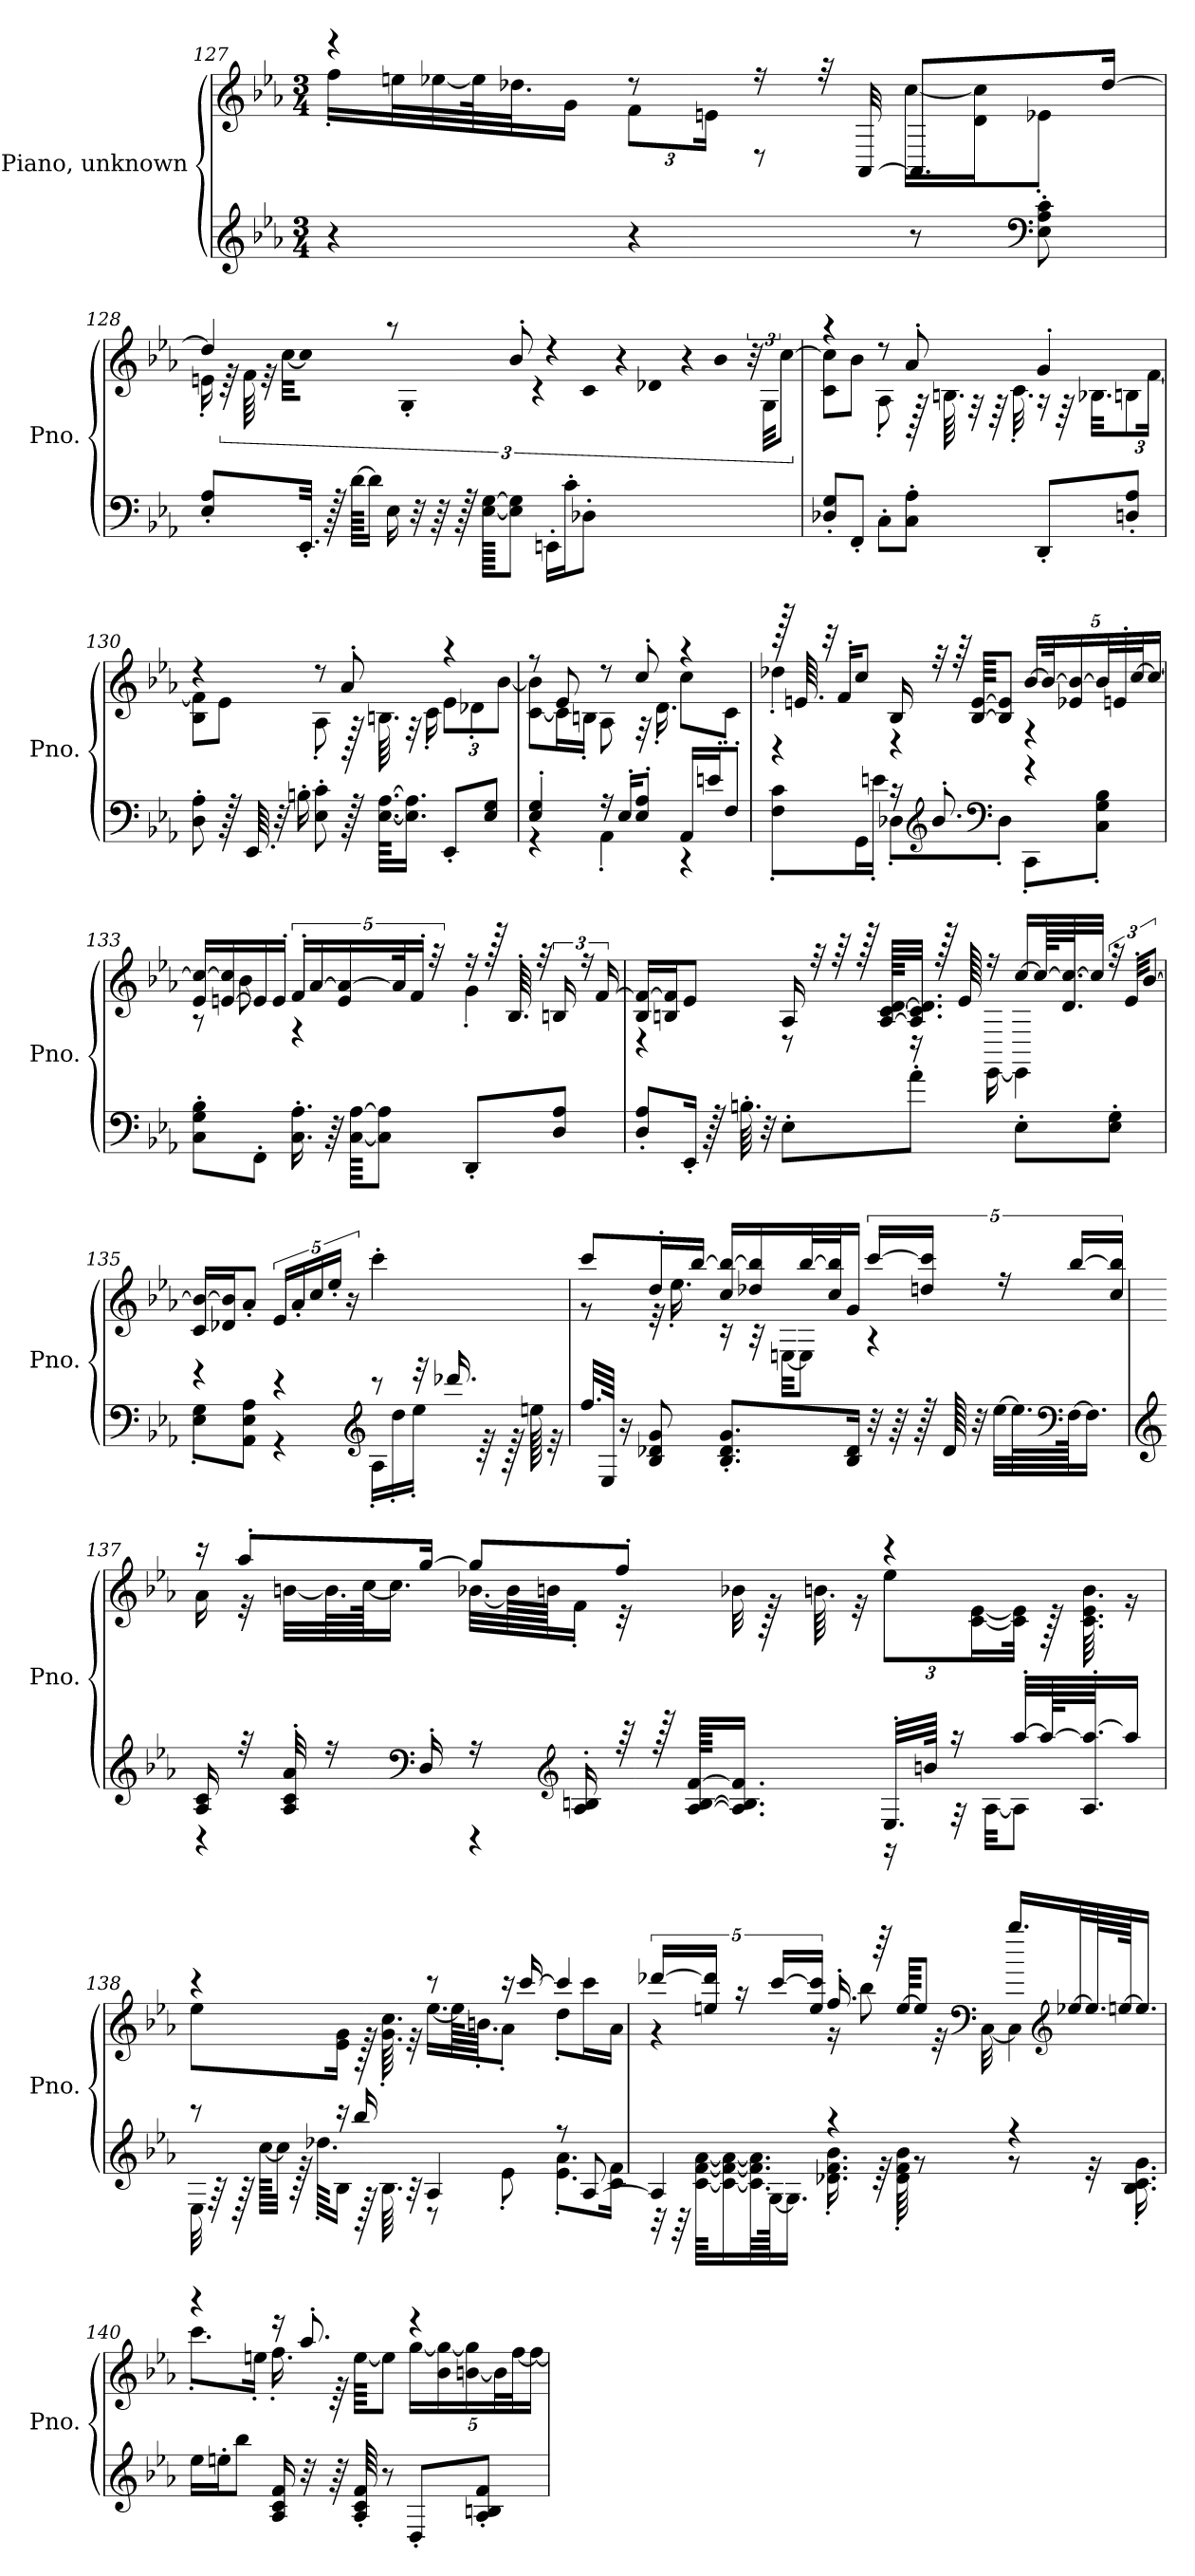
**kern	**kern
*part1	*part1
*staff2	*staff1
*I"Piano, unknown	*
*I'Pno.	*
!!LO:LB:g=z
*clefG2	*clefG2
*k[b-e-a-]	*k[b-e-a-]
*M3/4	*M3/4
=127	=127
*	*^
4r	4r	16ff'\LL
.	.	32een\L
.	.	[32ee-X\
.	.	64ee-\K]
.	.	32.dd-X\J
.	.	16g\JJ
*	*	*Xbrackettup
4r	8r	12f\L
.	.	24en\Jk
.	16r	8r
.	32r	.
.	[32AA-/	.
8r	8.AA-/L]	[16cc\LL
.	.	16d\ 16cc\]J
*clefF4	*	*
8E-\' 8A-\' 8c\'	.	8e-X'\J
.	[16dd-/Jk	.
!!LO:LB:g=z	!!
=128	=128	=128
8E-/' 8A-/'L	4dd-/]	16en'\
*	*	*brackettup
.	.	96r
.	.	96f\
.	.	48r
.	.	[48cc\KKL
32.EE-'/Jkk	.	8cc\J]
128r	.	.
[128d\KKKLL	.	.
16d\JJ]	.	.
16E-\	8r	8G'\
32r	.	.
64r	.	.
128r	.	.
[128E-\ [128G\KKKKL	.	.
8E-\] 8G\]J	8b-'/	64r
.	.	32c\
.	.	128r
.	.	128d-X\
.	.	16r
16EEn'\LL	4r	8b-\
16c'\J	.	.
8D-X'\J	.	48r
.	.	48G\KKL
.	.	[12cc\J
!!LO:LB:g=z	!!
=129	=129	=129
8D-X/' 8G/'L	4r	8c\ 8cc\]L
8FF'/J	.	8b-\J
8C'\L	8r	8A-'\
8C\' 8A-\'J	8a-'/	128r
.	.	64.Bn\
.	.	32r
.	.	64r
.	.	32.c'\
8DD'/L	4g'/	16r
.	.	64r
.	.	32.B-X\KKL
*	*	*Xbrackettup
8Dn/' 8A-/'J	.	12Bn\
.	.	[24f\Jk
=130	=130	=130
8D\' 8A-\'	4r	8B-\ 8f\]L
128r	.	8e-\J
64.EE-/	.	.
32r	.	.
16Bn'\	.	.
8E-\' 8c\'	8r	8A-'\
128r	8a-'/	128r
[64.E-\ [64.A-\KKLL	.	64.Bn\
16.E-\] 16.A-\]JJ	.	32r
.	.	16c'\
8EE-'/L	4r	12e-\L
.	.	12d-X'\
8E-/ 8G/J	.	.
.	.	[12b-\J
!!LO:PB:g=z	!!
=131	=131	=131
*^	*	*
4E-/' 4G/'	4r	8r	[8c\ 8b-\]L
.	.	8e-/	16c\L]
.	.	.	16Bn'\JJ
16r	4AA-'\	8r	8A-\
16E-'/KL	.	.	.
8E-/' 8A-/'J	.	8cc'/	32r
.	.	.	16.d'\
16AA-/LL	4r	4r	8cc\L
16en'/J	.	.	.
8F'/J	.	.	8c'\J
=132	=132	=132	=132
4r	8F\' 8c\'L	128r	4dd-X'\
.	.	64.en/	.
.	.	32r	.
.	.	16f'/KL	.
.	16GG\L	8cc/J	.
.	16en'\JJ	.	.
16r	8D-X'\L	16B-/	4r
*clefG2	*	*	*
8.b-'/	.	32r	.
.	.	64r	.
.	.	[64B-/ [64e/KKKL	.
*clefF4	*	*	*
.	8D-'\J	8B-/] 8e/]J	.
4r	8CC'\L	[20b-/LL	4r
.	.	40b-/K_	.
.	.	20e-X/ 20b-/_	.
.	8C\' 8G\' 8B-\'J	40b-/L]	.
.	.	40en'/	.
.	.	[40cc/J	.
.	.	20cc/JJ_	.
*v	*v	*	*
!!LO:LB:g=z	!!
=133	=133	=133
8C\' 8G\' 8B-\'L	16e-/ 16cc/_LL	8r
.	[16en/ 16cc/]	.
8FF'\J	16e/]	8b-\
.	16e'/JJ	.
*	*brackettup	*
16.C\' 16.A-\'	20f'/LL	4r
.	[20a-/	.
64r	.	.
.	20e/ 20a-/_	.
[64C\ [64A-\KKKL	.	.
8C\] 8A-\]J	.	.
.	40a-/K]	.
.	20f'/JJ	.
.	40r	.
8DD'/L	16r	4g'\
.	128r	.
.	64.B-'/	.
.	32r	.
8D/ 8A-/J	24Bn/	.
.	24r	.
.	[24f/	.
!!LO:LB:g=z	!!
=134	=134	=134
8D/' 8A-/'L	16B-/ 16f/_LL	4r
.	16Bn/ 16f/]J	.
16EE-'/Jk	8e-/J	.
128r	.	.
64.Bn'\	.	.
32r	.	.
8E-'\L	16A-/	8r
.	32r	.
.	64r	.
.	128r	.
.	[128A-/ [128c/ [128d/KKLLL	.
8a-'\J	32.A-/] 32.c/] 32.d/]JJJ	16r
.	128r	.
.	128e-/	.
.	16r	[16EE-\
8E-'\L	[16cc/LL	4EE-\]
.	128cc/KLL_	.
.	64.d/ 64.cc/_J	.
.	32cc/JJJ]	.
8E-\' 8G\'J	48r	.
.	48e-'/KKL	.
.	[12b-/J	.
*	*v	*v
!!LO:LB:g=z
=135	=135
*^	*
4r	8E-\' 8G\'L	16c/ 16b-/_LL
.	.	16d-X/ 16b-/]J
.	8AA-\ 8E-\ 8A-\J	8a-'/J
4r	4r	20e-/LL
.	.	20a-'/
.	.	20cc/
.	.	20ee-'/JJ
.	.	20r
*clefG2	*	*
8r	16A-'\LL	4ccc'\
.	16dd'\	.
32r	16ee-'\JJ	.
16.ddd-X/	.	.
.	64r	.
.	128r	.
.	128een\	.
.	32r	.
*v	*v	*
!!LO:LB:g=z
=136	=136
*	*^
32.ff/LLL	8ccc/L	8r
64E-/JJJk	.	.
16r	.	.
8B-/ 8d-X/ 8g/	16dd'/L	32r
.	.	16.ee-'\
.	[16bb-/JJ	.
8.B-/' 8.d-/' 8.g/'L	16cc/ 16bb-/_LL	16r
.	16dd-X/ 16bb-/]	32r
.	.	[32En\KKL
.	[32bb-/L	8E\J]
.	32cc/ 32bb-/]J	.
16B-/ 16d-/Jk	16g/JJ	.
32r	[20ccc/LL	4r
64r	.	.
128r	.	.
.	20ddn/ 20ccc/]JJ	.
128d-/	.	.
32r	.	.
[32ee-\LLL	.	.
.	20r	.
64.ee-\L]	.	.
*clefF4	*	*
[128F\JJK	.	.
.	[20bb-/LL	.
16.F\JJ]	.	.
.	20cc/ 20bb-/]JJ	.
!!LO:LB:g=z	!!
=137	=137	=137
*clefG2	*	*
*^	*	*
16A-/ 16c/	4r	16r	16a-\
32r	.	8aa-'/L	32r
32A-/' 32c/' 32a-/'	.	.	[32bn\LLL
16r	.	.	64.b\L]
.	.	.	[128cc\JJK
.	.	.	16.cc\JJ]
*clefF4	*	*	*
16D'/	.	[16gg/Jk	.
16r	4r	8gg/L]	[32.b-X\LLL
.	.	.	128b-\LL]
.	.	.	128bn\JJJ
*clefG2	*	*	*
16A-/' 16Bn/'	.	.	16f'\JJ
64r	.	8ff'/J	32r
128r	.	.	.
[128A-/ [128B/ [128f/KKKLL	.	.	.
16.A-/] 16.B/] 16.f/]JJ	.	.	32b-X\
.	.	.	128r
.	.	.	64.bn\
.	.	.	32r
*	*	*	*Xbrackettup
32.E-'/LLL	16r	4r	12ee-\L
64bn/JJJk	.	.	.
16r	32r	.	.
.	.	.	[24c\ [24e-\L
.	[32A-\KKL	.	.
[32aa-'/LLL	8A-\J]	.	32c\] 32e-\]JJk
128aa-/KL_	.	.	128r
64.A-/' 64.aa-/_'JJ	.	.	64.c\ 64.e-\ 64.b\
16aa-/JJ]	.	.	16r
!!LO:PB:g=z	!!
=138	=138	=138	=138
8r	32E-\	4r	8ee-\L
.	64r	.	.
.	128r	.	.
.	[128cc\KKLLL	.	.
.	32cc\JJJ]	.	.
.	128r	.	.
.	64.dd-X'\KKLL	.	.
16r	16B-\JJ	.	16e-\ 16g\Jk
16bb-/	128r	.	128r
.	64.B-\	.	64.g\' 64.cc\'
.	32r	.	32r
4A-/	8r	8r	[16.ee-\LL
.	.	.	128ee-\KLL]
.	.	.	64.bn'\JJJ
.	8e-'\	16r	8a-'\J
.	.	[16ccc/	.
8r	8.e-\' 8.a-\'L	4ccc/]	8dd'\L
[8A-/	.	.	16ccc\L
.	16c\ 16f\Jk	.	16a-\JJ
!!LO:LB:g=z	!!
=139	=139	=139	=139
*	*	*brackettup	*
4A-/]	32r	[20ddd-X/LL	4r
.	64r	.	.
.	[64c\ [64f\ [64a-\KKLL	.	.
.	.	20een/ 20ddd-/]JJ	.
.	16c\_ 16f\_ 16a-\_	.	.
.	.	20r	.
.	64.c\] 64.f\] 64.a-\]LL	.	.
.	[128G\JJK	.	.
.	.	[20ccc/LL	.
.	16.G\JJ]	.	.
.	.	20ee/ 20ccc/]JJ	.
4r	16.d-X\' 16.f\' 16.b-\'	16.ff'/	16r
.	.	.	8bb-\
.	64r	64r	.
.	64d-\' 64f\' 64b-\'	[64ee/KKKL	.
.	8r	8ee/J]	.
.	.	.	32r
*	*	*clefF4	*
.	.	.	[32C\
4r	8r	16.bb-/LL	4C\]
*	*	*clefG2	*
.	.	[32ee-X/L	.
.	32r	64.ee-/L]	.
.	.	[128een/JJK	.
.	16.B-\' 16.c\' 16.g\'	16.ee/JJ]	.
*v	*v	*	*
!!LO:LB:g=z	!!
=140	=140	=140
16ee-\LL	4r	8.ccc'\L
16een'\J	.	.
8bb-\J	.	.
.	.	16een'\Jk
16A-/ 16c/ 16f/	16r	16.ff'\
32r	8.aa-'/	.
64r	.	64r
64A-/' 64c/' 64f/'	.	[64ee\KKKL
8r	.	8ee\J]
*	*	*Xbrackettup
8D'/L	4r	[20gg\LL
.	.	20b-\ 20gg\_
.	.	[20bn\ 20gg\]
8A-/' 8Bn/' 8f/'J	.	.
.	.	40b\L]
.	.	[40ff\J
.	.	20ff\JJ_
*	*v	*v
=	=
*-	*-
